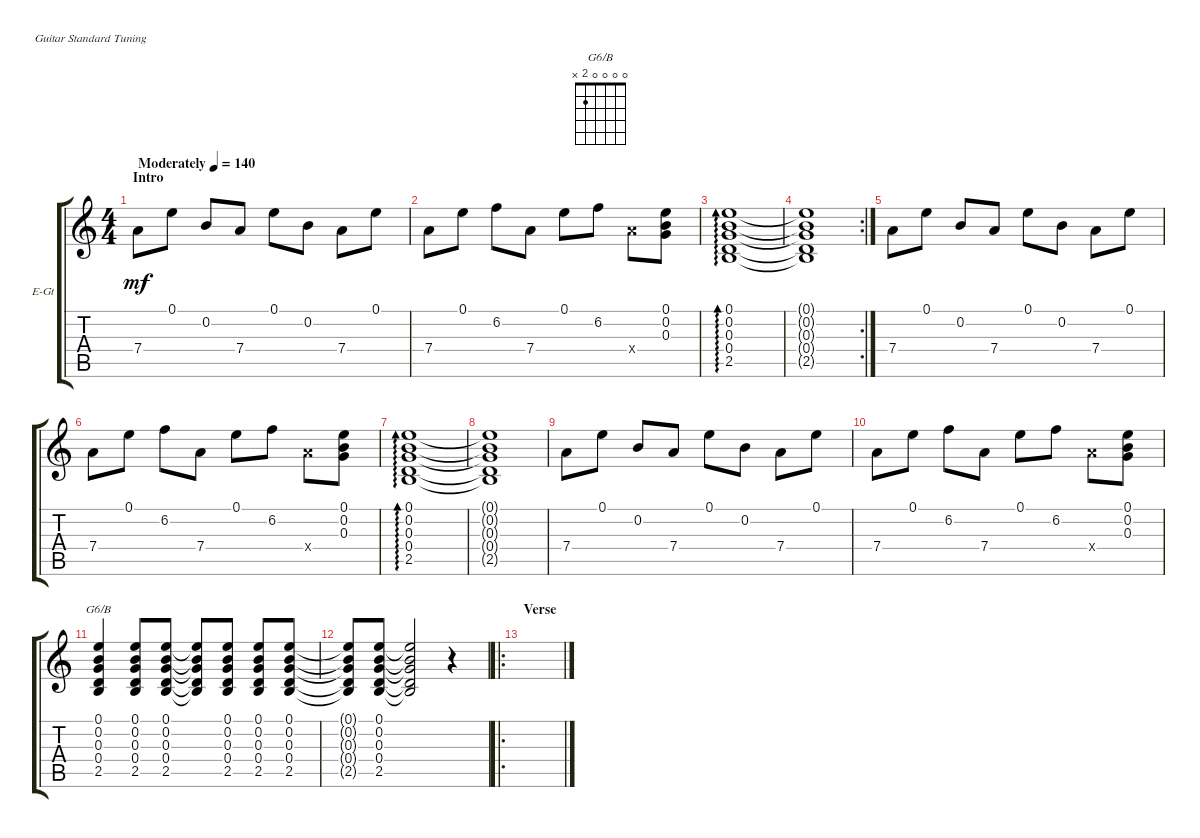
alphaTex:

\defaultSystemsLayout 4
\bracketExtendMode groupsimilarinstruments
\firstSystemTrackNameOrientation horizontal
\otherSystemsTrackNameOrientation horizontal
\track ("Electric Guitar" "E-Gt") {instrument electricguitarclean}
\staff {score tabs}
\tuning (E4 B3 G3 D3 A2 E2)
\chord ("G6/B" 0 0 0 0 2 x) {showfingering false}
\ts (4 4)
\section ("" "Intro")
\tempo (140 "Moderately")
\clef g2
\ks c
7.4.8{dy mf instrument electricguitarclean} 0.1.8 0.2.8 7.4.8 0.1.8 0.2.8 7.4.8 0.1.8 |
7.4.8 0.1.8 6.2.8 7.4.8 0.1.8 6.2.8 7.4{x}.8 (0.3 0.2 0.1).8 |
(0.1 0.2 0.3 0.4 2.5).1{ad 0} |
\rc 2
(0.1{t} 0.2{t} 0.3{t} 0.4{t} 2.5{t}).1 |
7.4.8 0.1.8 0.2.8 7.4.8 0.1.8 0.2.8 7.4.8 0.1.8 |
7.4.8 0.1.8 6.2.8 7.4.8 0.1.8 6.2.8 7.4{x}.8 (0.3 0.2 0.1).8 |
(0.1 0.2 0.3 0.4 2.5).1{ad 0} |
(0.1{t} 0.2{t} 0.3{t} 0.4{t} 2.5{t}).1 |
7.4.8 0.1.8 0.2.8 7.4.8 0.1.8 0.2.8 7.4.8 0.1.8 |
7.4.8 0.1.8 6.2.8 7.4.8 0.1.8 6.2.8 7.4{x}.8 (0.3 0.2 0.1).8 |
(2.5 0.4 0.3 0.2 0.1).4{ch "G6/B"} (2.5 0.4 0.3 0.2 0.1).8 (2.5 0.4 0.3 0.2 0.1).8 (2.5{t} 0.4{t} 0.3{t} 0.2{t} 0.1{t}).8 (2.5 0.4 0.3 0.2 0.1).8 (2.5 0.4 0.3 0.2 0.1).8 (2.5 0.4 0.3 0.2 0.1).8 |
(2.5{t} 0.4{t} 0.3{t} 0.2{t} 0.1{t}).8 (2.5 0.4 0.3 0.2 0.1).8 (2.5{t} 0.4{t} 0.3{t} 0.2{t} 0.1{t}).2 r.4 |
\ro
\section ("" "Verse")
